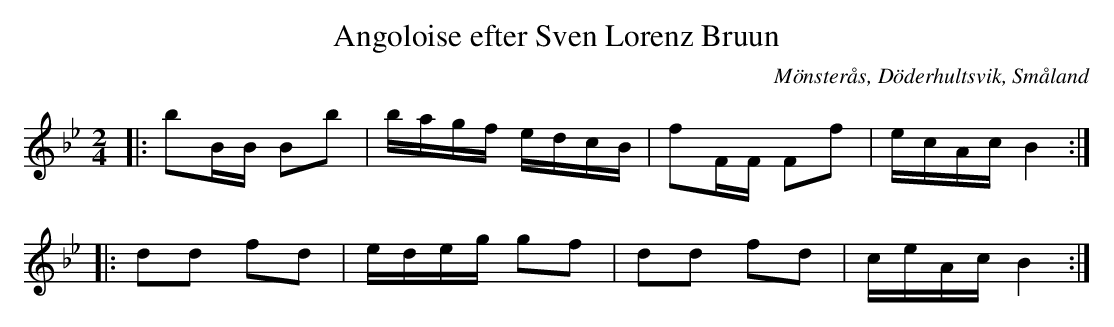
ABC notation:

X:1
T:Angoloise efter Sven Lorenz Bruun
M:2/4
L:1/8
O:Mönsterås, Döderhultsvik, Småland
K:Bb
|:bB/2B/2 Bb|b/2a/2g/2f/2 e/2d/2c/2B/2| fF/2F/2 Ff|e/2c/2A/2c/2 B2:|
|:dd fd|e/2d/2e/2g/2 gf|dd fd|c/2e/2A/2c/2 B2:|
